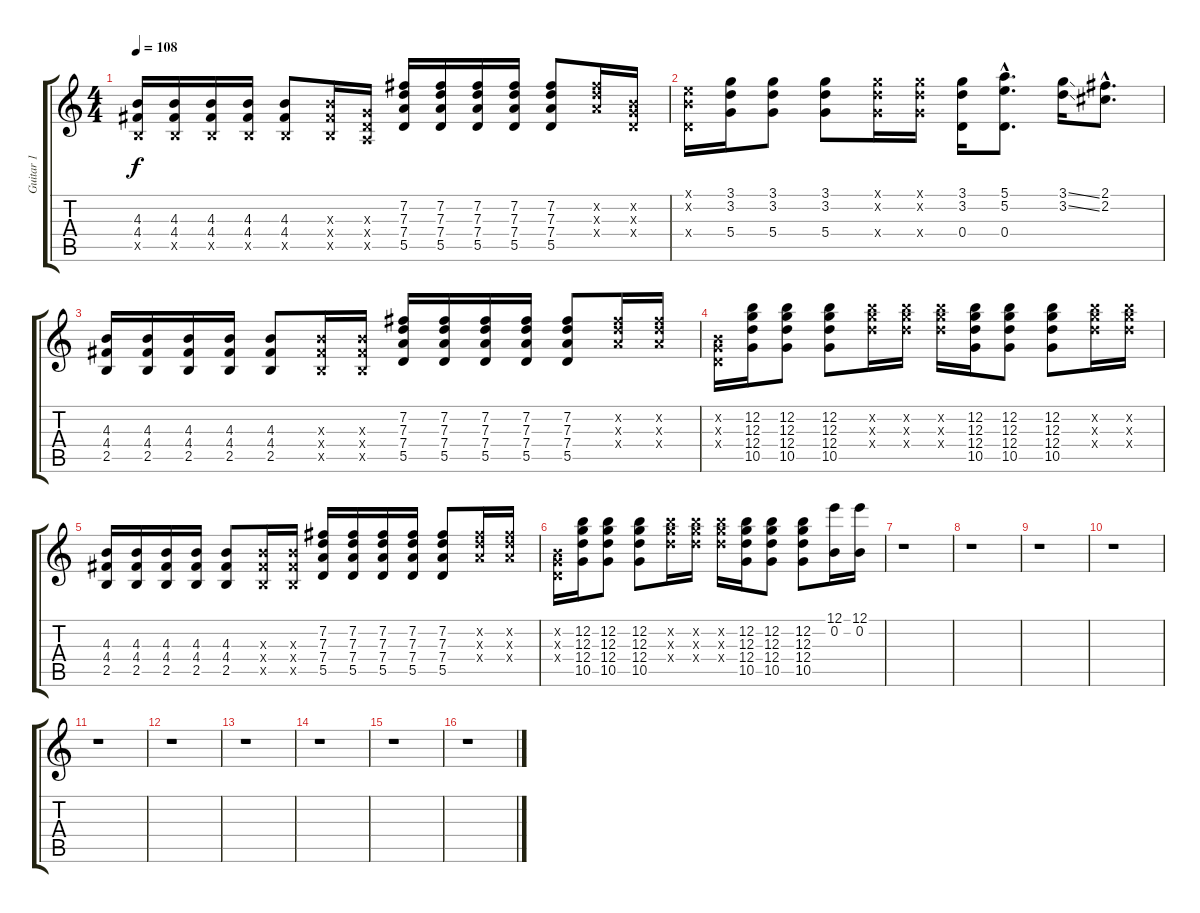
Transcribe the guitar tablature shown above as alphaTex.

\track ("Guitar 1" "Guitar 1") {instrument electricguitarclean}
\staff {score tabs}
\tuning (E4 B3 G3 D3 A2 E2) {hide}
\ts (4 4)
\tempo 108
\clef g2
\ks c
(4.3 4.4 2.5{x}).16{dy f} (4.3 4.4 2.5{x}).16 (4.3 4.4 2.5{x}).16 (4.3 4.4 2.5{x}).16 (4.3 4.4 2.5{x}).8 (4.3{x} 4.4{x} 2.5{x}).16 (0.3{x} 0.4{x} 0.5{x}).16 (7.2 7.3 7.4 5.5).16 (7.2 7.3 7.4 5.5).16 (7.2 7.3 7.4 5.5).16 (7.2 7.3 7.4 5.5).16 (7.2 7.3 7.4 5.5).8 (7.2{x} 7.3{x} 7.4{x}).16 (0.2{x} 0.3{x} 0.4{x}).16 |
(0.1{x} 0.2{x} 0.4{x}).16 (3.1 3.2 5.4).16 (3.1 3.2 5.4).8 (3.1 3.2 5.4).8 (3.1{x} 3.2{x} 5.4{x}).16 (3.1{x} 3.2{x} 5.4{x}).16 (3.1 3.2 0.4).16 (5.1{hac} 5.2{hac} 0.4{hac}).8{d} (3.1{ss} 3.2{ss}).16 (2.1{hac} 2.2{hac}).8{d} |
(4.3 4.4 2.5).16 (4.3 4.4 2.5).16 (4.3 4.4 2.5).16 (4.3 4.4 2.5).16 (4.3 4.4 2.5).8 (4.3{x} 4.4{x} 2.5{x}).16 (4.3{x} 4.4{x} 2.5{x}).16 (7.2 7.3 7.4 5.5).16 (7.2 7.3 7.4 5.5).16 (7.2 7.3 7.4 5.5).16 (7.2 7.3 7.4 5.5).16 (7.2 7.3 7.4 5.5).8 (7.2{x} 7.3{x} 7.4{x}).16 (7.2{x} 7.3{x} 7.4{x}).16 |
(0.2{x} 0.3{x} 0.4{x}).16 (12.2 12.3 12.4 10.5).16 (12.2 12.3 12.4 10.5).8 (12.2 12.3 12.4 10.5).8 (12.2{x} 12.3{x} 12.4{x}).16 (12.2{x} 12.3{x} 12.4{x}).16 (12.2{x} 12.3{x} 12.4{x}).16 (12.2 12.3 12.4 10.5).16 (12.2 12.3 12.4 10.5).8 (12.2 12.3 12.4 10.5).8 (12.2{x} 12.3{x} 12.4{x}).16 (12.2{x} 12.3{x} 12.4{x}).16 |
(4.3 4.4 2.5).16 (4.3 4.4 2.5).16 (4.3 4.4 2.5).16 (4.3 4.4 2.5).16 (4.3 4.4 2.5).8 (4.3{x} 4.4{x} 2.5{x}).16 (4.3{x} 4.4{x} 2.5{x}).16 (7.2 7.3 7.4 5.5).16 (7.2 7.3 7.4 5.5).16 (7.2 7.3 7.4 5.5).16 (7.2 7.3 7.4 5.5).16 (7.2 7.3 7.4 5.5).8 (7.2{x} 7.3{x} 7.4{x}).16 (7.2{x} 7.3{x} 7.4{x}).16 |
(0.2{x} 0.3{x} 0.4{x}).16 (12.2 12.3 12.4 10.5).16 (12.2 12.3 12.4 10.5).8 (12.2 12.3 12.4 10.5).8 (12.2{x} 12.3{x} 12.4{x}).16 (12.2{x} 12.3{x} 12.4{x}).16 (12.2{x} 12.3{x} 12.4{x}).16 (12.2 12.3 12.4 10.5).16 (12.2 12.3 12.4 10.5).8 (12.2 12.3 12.4 10.5).8 (12.1 0.2).16 (12.1 0.2).16 |
r.1 |
r.1 |
r.1 |
r.1 |
r.1 |
r.1 |
r.1 |
r.1 |
r.1 |
r.1
